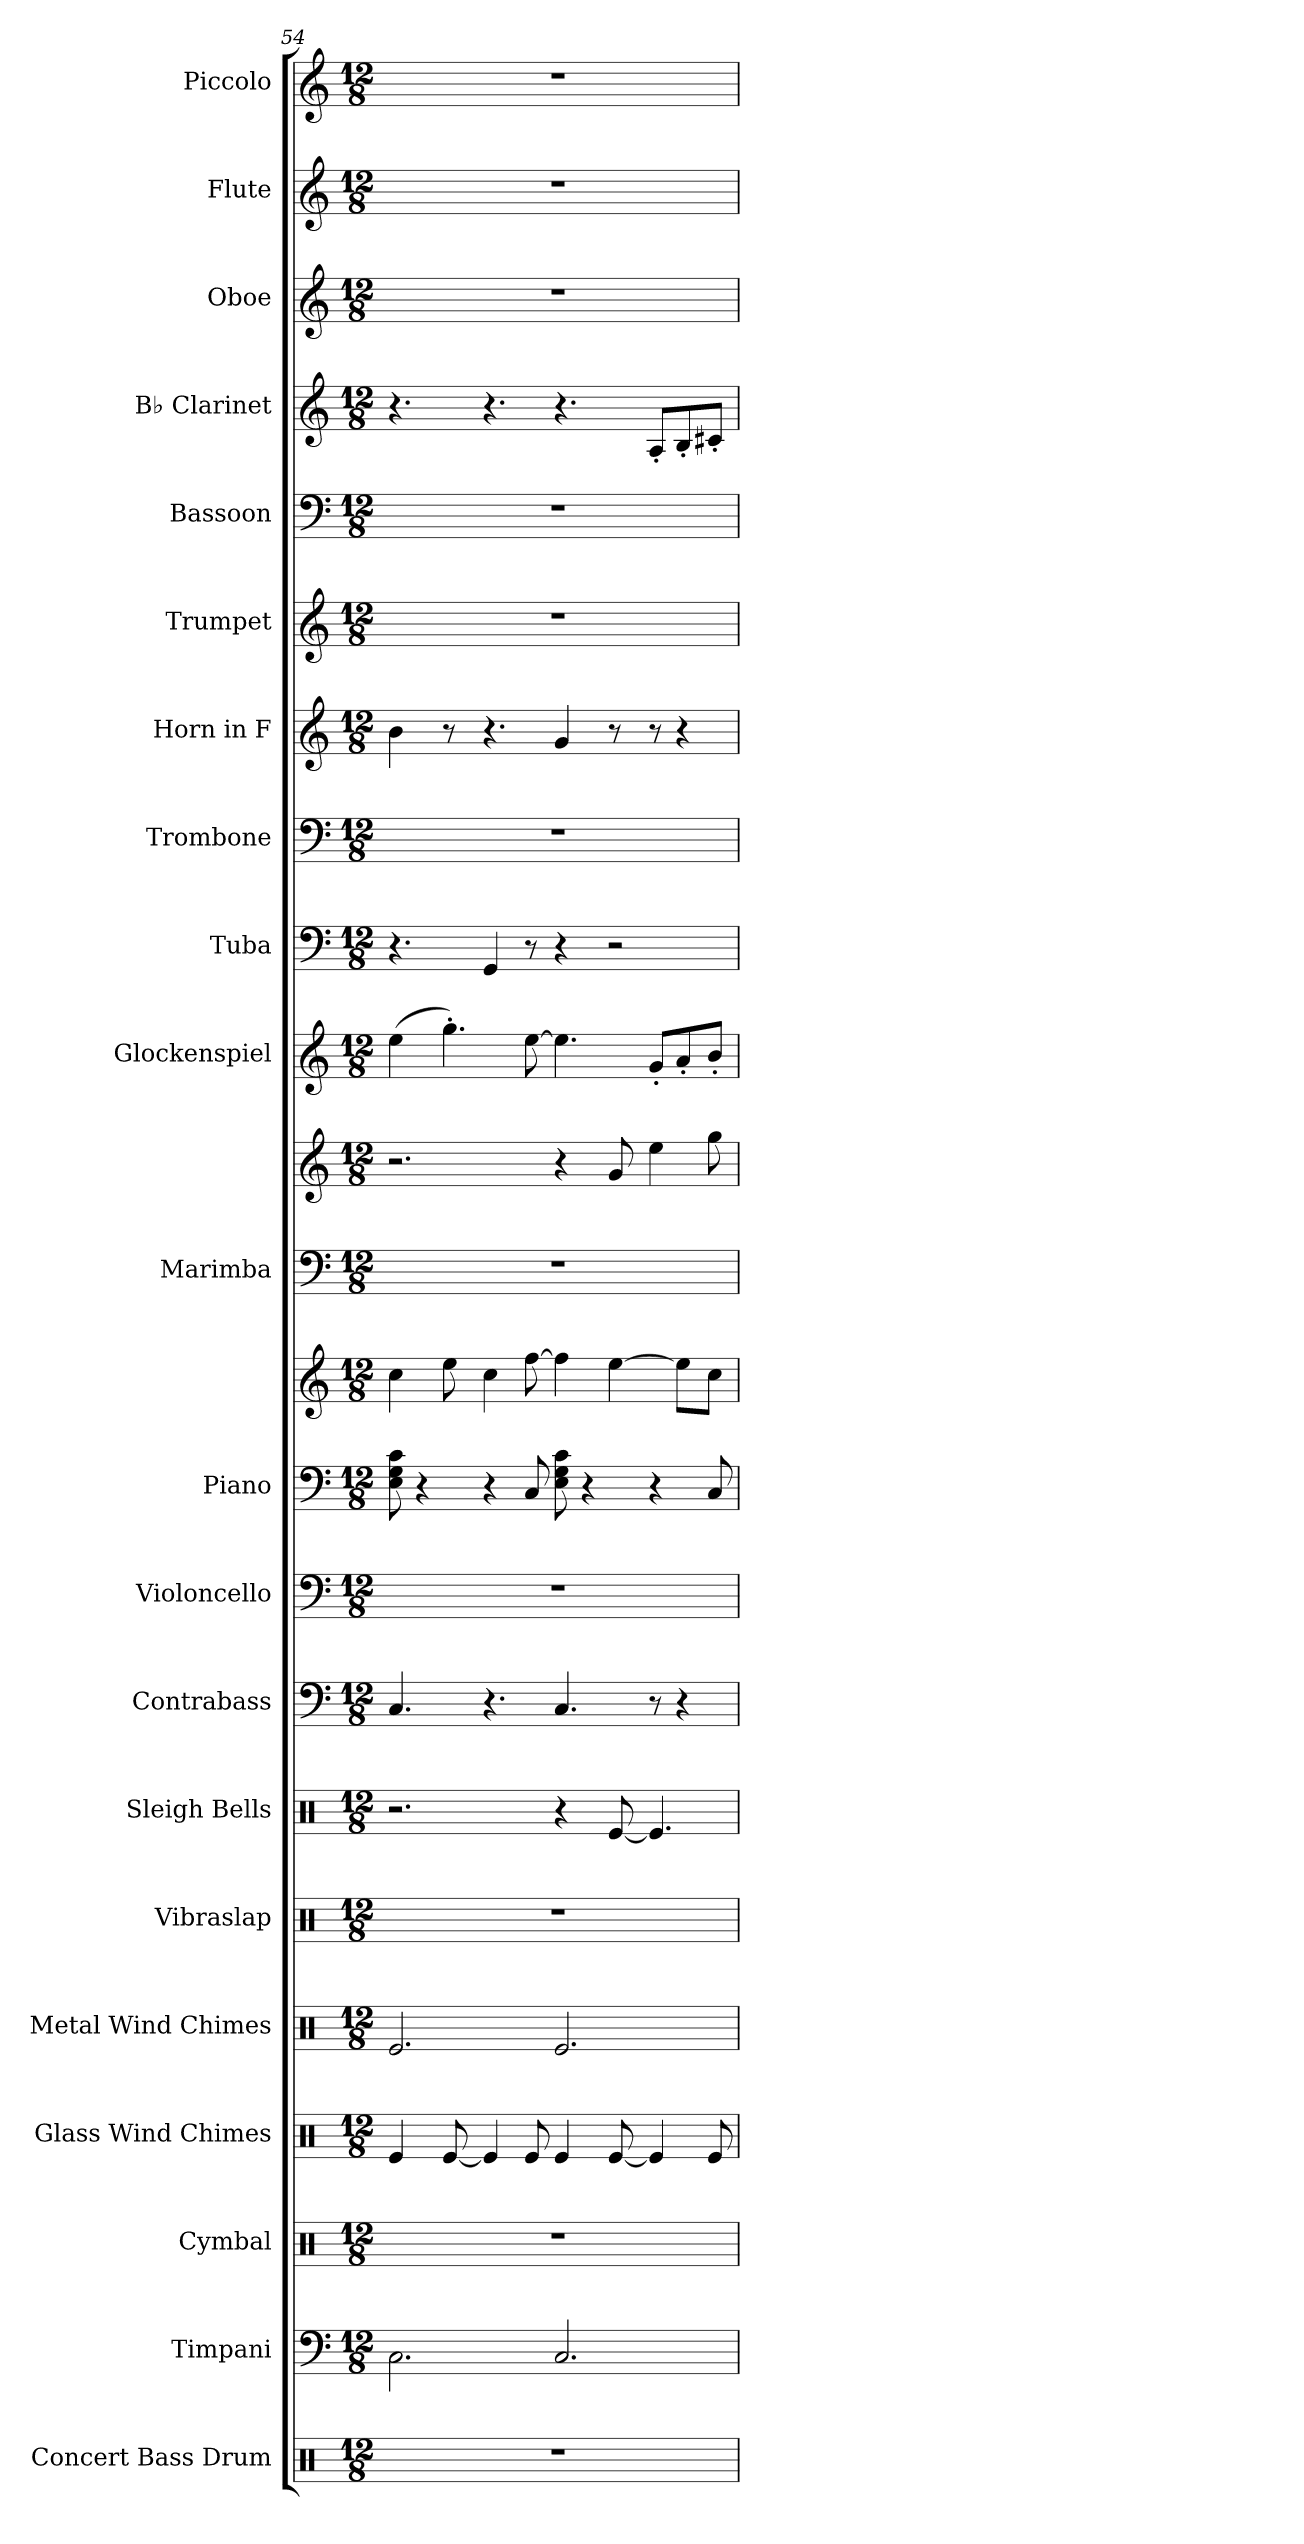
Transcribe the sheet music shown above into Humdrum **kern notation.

**kern	**kern	**kern	**kern	**kern	**kern	**kern	**kern	**kern	**kern	**kern	**kern	**kern	**kern	**kern	**kern	**kern	**kern	**kern	**kern	**kern	**kern	**kern
*part21	*part20	*part19	*part18	*part17	*part16	*part15	*part14	*part13	*part12	*part12	*part11	*part11	*part10	*part9	*part8	*part7	*part6	*part5	*part4	*part3	*part2	*part1
*staff23	*staff22	*staff21	*staff20	*staff19	*staff18	*staff17	*staff16	*staff15	*staff14	*staff13	*staff12	*staff11	*staff10	*staff9	*staff8	*staff7	*staff6	*staff5	*staff4	*staff3	*staff2	*staff1
*I"Concert Bass Drum	*I"Timpani	*I"Cymbal	*I"Glass Wind Chimes	*I"Metal Wind Chimes	*I"Vibraslap	*I"Sleigh Bells	*I"Contrabass	*I"Violoncello	*I"Piano	*	*I"Marimba	*	*I"Glockenspiel	*I"Tuba	*I"Trombone	*I"Horn in F	*I"Trumpet	*I"Bassoon	*I"B♭ Clarinet	*I"Oboe	*I"Flute	*I"Piccolo
*I'Con. BD	*I'Timp.	*I'Cym.	*I'Gl. Wn Ch.	*I'Met. Wn Ch.	*I'Vibslp.	*I'Sle. Be.	*I'Cb.	*I'Vc.	*I'Pno.	*	*I'Mrm.	*	*I'Glock.	*I'Tba.	*I'Tbn.	*	*I'Tpt.	*I'Bsn.	*I'B♭ Cl.	*I'Ob.	*I'Fl.	*I'Picc.
*clefX	*clefF4	*clefX	*clefX	*clefX	*clefX	*clefX	*clefF4	*clefF4	*clefF4	*clefG2	*clefF4	*clefG2	*clefG2	*clefF4	*clefF4	*clefG2	*clefG2	*clefF4	*clefG2	*clefG2	*clefG2	*clefG2
*	*	*	*	*	*	*	*ITrd7c12	*	*	*	*	*	*ITrd-14c-24	*	*	*ITrd4c7	*ITrd1c2	*	*ITrd1c2	*	*	*ITrd-7c-12
*k[]	*k[]	*k[]	*k[]	*k[]	*k[]	*k[]	*k[]	*k[]	*k[]	*k[]	*k[]	*k[]	*k[]	*k[]	*k[]	*k[b-]	*k[b-e-]	*k[]	*k[b-e-]	*k[]	*k[]	*k[]
*M12/8	*M12/8	*M12/8	*M12/8	*M12/8	*M12/8	*M12/8	*M12/8	*M12/8	*M12/8	*M12/8	*M12/8	*M12/8	*M12/8	*M12/8	*M12/8	*M12/8	*M12/8	*M12/8	*M12/8	*M12/8	*M12/8	*M12/8
=54	=54	=54	=54	=54	=54	=54	=54	=54	=54	=54	=54	=54	=54	=54	=54	=54	=54	=54	=54	=54	=54	=54
1.r	2.C\	1.r	4Re/	2.Re/	1.r	2.r	4.CC/	1.r	8E\ 8G\ 8c\	4cc\	1.r	2.r	(>4eeee\	4.r	1.r	4e\	1.r	1.r	4.r	1.r	1.r	1.r
.	.	.	.	.	.	.	.	.	4r	.	.	.	.	.	.	.	.	.	.	.	.	.
.	.	.	[8Re/	.	.	.	.	.	.	8ee\	.	.	4.gggg'\)	.	.	8r	.	.	.	.	.	.
.	.	.	4Re/]	.	.	.	4.r	.	4r	4cc\	.	.	.	4GG/	.	4.r	.	.	4.r	.	.	.
.	.	.	8Re/	.	.	.	.	.	8C/	[8ff\	.	.	[8eeee\	8r	.	.	.	.	.	.	.	.
.	2.C/	.	4Re/	2.Re/	.	4r	4.CC/	.	8E\ 8G\ 8c\	4ff\]	.	4r	4.eeee\]	4r	.	4c/	.	.	4.r	.	.	.
.	.	.	.	.	.	.	.	.	4r	.	.	.	.	.	.	.	.	.	.	.	.	.
.	.	.	[8Re/	.	.	[8Re/	.	.	.	[4ee\	.	8g/	.	2r	.	8r	.	.	.	.	.	.
.	.	.	4Re/]	.	.	4.Re/]	8r	.	4r	.	.	4ee\	8ggg'/L	.	.	8r	.	.	8G'/L	.	.	.
.	.	.	.	.	.	.	4r	.	.	8ee\L]	.	.	8aaa'/	.	.	4r	.	.	8A'/	.	.	.
.	.	.	8Re/	.	.	.	.	.	8C/	8cc\J	.	8gg\	8bbb'/J	.	.	.	.	.	8Bn'/J	.	.	.
=	=	=	=	=	=	=	=	=	=	=	=	=	=	=	=	=	=	=	=	=	=	=
*-	*-	*-	*-	*-	*-	*-	*-	*-	*-	*-	*-	*-	*-	*-	*-	*-	*-	*-	*-	*-	*-	*-
